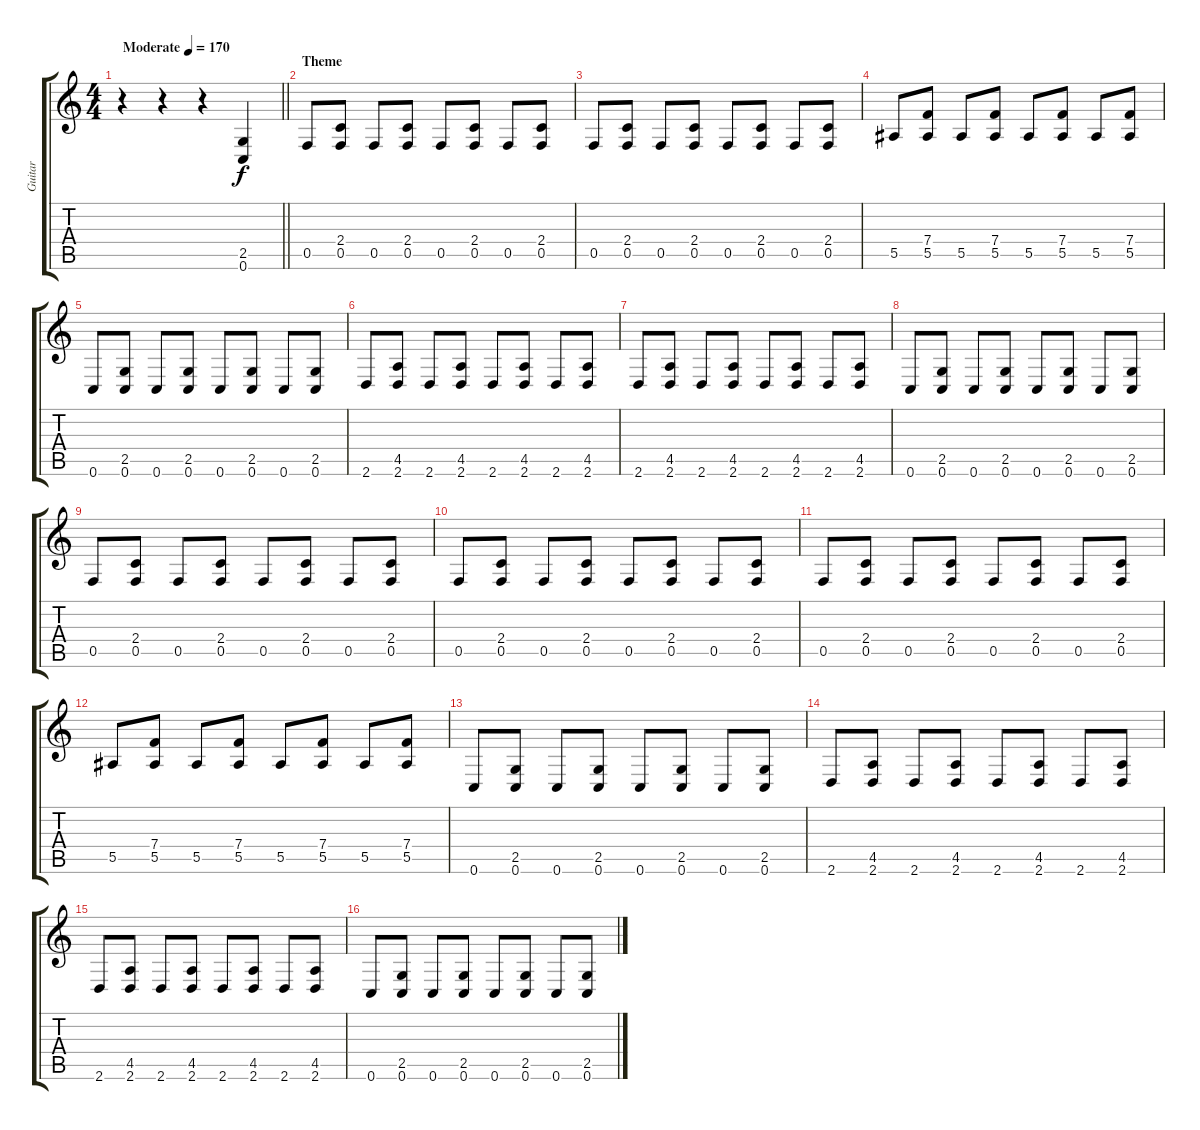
\track ("Guitar" "Guitar") {instrument distortionguitar}
\staff {score tabs}
\tuning (C4 G3 Eb3 Bb2 F2 C2) {hide}
\ts (4 4)
\tempo (170 "Moderate")
\clef g2
\barLineRight lightlight
\ks c
r.4{dy f instrument distortionguitar} r.4 r.4 (2.5 0.6).4 |
\section ("" "Theme")
0.5.8 (2.4 0.5).8 0.5.8 (2.4 0.5).8 0.5.8 (2.4 0.5).8 0.5.8 (2.4 0.5).8 |
0.5.8 (2.4 0.5).8 0.5.8 (2.4 0.5).8 0.5.8 (2.4 0.5).8 0.5.8 (2.4 0.5).8 |
5.5.8 (7.4 5.5).8 5.5.8 (7.4 5.5).8 5.5.8 (7.4 5.5).8 5.5.8 (7.4 5.5).8 |
0.6.8 (2.5 0.6).8 0.6.8 (2.5 0.6).8 0.6.8 (2.5 0.6).8 0.6.8 (2.5 0.6).8 |
2.6.8 (4.5 2.6).8 2.6.8 (4.5 2.6).8 2.6.8 (4.5 2.6).8 2.6.8 (4.5 2.6).8 |
2.6.8 (4.5 2.6).8 2.6.8 (4.5 2.6).8 2.6.8 (4.5 2.6).8 2.6.8 (4.5 2.6).8 |
0.6.8 (2.5 0.6).8 0.6.8 (2.5 0.6).8 0.6.8 (2.5 0.6).8 0.6.8 (2.5 0.6).8 |
0.5.8 (2.4 0.5).8 0.5.8 (2.4 0.5).8 0.5.8 (2.4 0.5).8 0.5.8 (2.4 0.5).8 |
0.5.8 (2.4 0.5).8 0.5.8 (2.4 0.5).8 0.5.8 (2.4 0.5).8 0.5.8 (2.4 0.5).8 |
0.5.8 (2.4 0.5).8 0.5.8 (2.4 0.5).8 0.5.8 (2.4 0.5).8 0.5.8 (2.4 0.5).8 |
5.5.8 (7.4 5.5).8 5.5.8 (7.4 5.5).8 5.5.8 (7.4 5.5).8 5.5.8 (7.4 5.5).8 |
0.6.8 (2.5 0.6).8 0.6.8 (2.5 0.6).8 0.6.8 (2.5 0.6).8 0.6.8 (2.5 0.6).8 |
2.6.8 (4.5 2.6).8 2.6.8 (4.5 2.6).8 2.6.8 (4.5 2.6).8 2.6.8 (4.5 2.6).8 |
2.6.8 (4.5 2.6).8 2.6.8 (4.5 2.6).8 2.6.8 (4.5 2.6).8 2.6.8 (4.5 2.6).8 |
0.6.8 (2.5 0.6).8 0.6.8 (2.5 0.6).8 0.6.8 (2.5 0.6).8 0.6.8 (2.5 0.6).8
